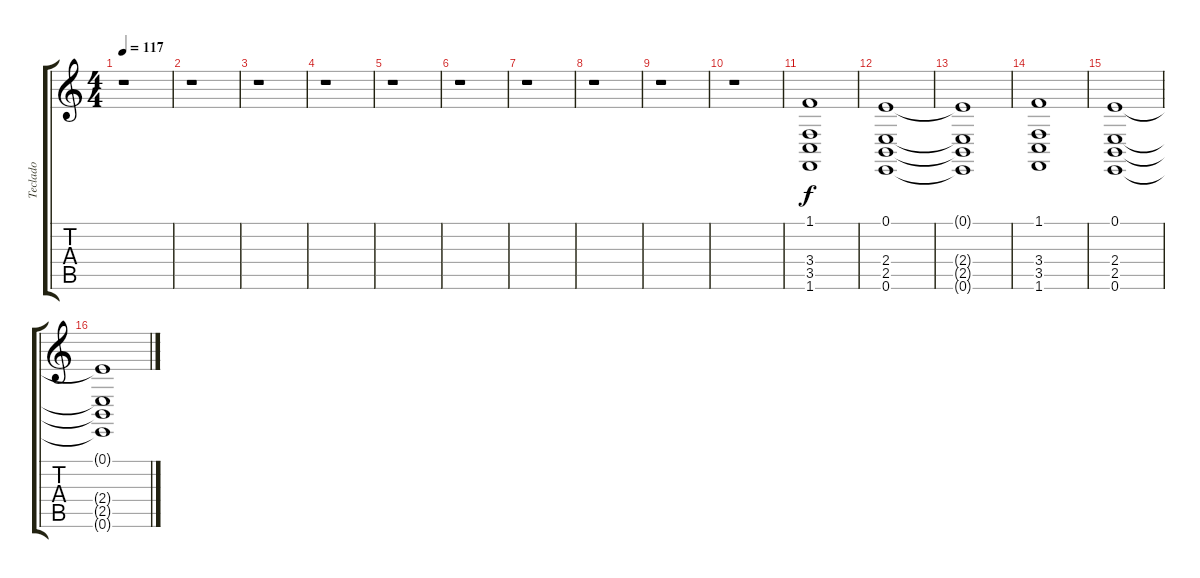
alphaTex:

\track ("Teclado" "Teclado") {instrument stringensemble1}
\staff {score tabs}
\tuning (E4 B3 G3 D3 A2 E2) {hide}
\ts (4 4)
\tempo 117
\clef g2
\ks c
r.1{dy f} |
r.1 |
r.1 |
r.1 |
r.1 |
r.1 |
r.1 |
r.1 |
r.1 |
r.1 |
(1.1 3.4 3.5 1.6).1 |
(0.1 2.4 2.5 0.6).1 |
(0.1{t} 2.4{t} 2.5{t} 0.6{t}).1 |
(1.1 3.4 3.5 1.6).1 |
(0.1 2.4 2.5 0.6).1 |
(0.1{t} 2.4{t} 2.5{t} 0.6{t}).1
